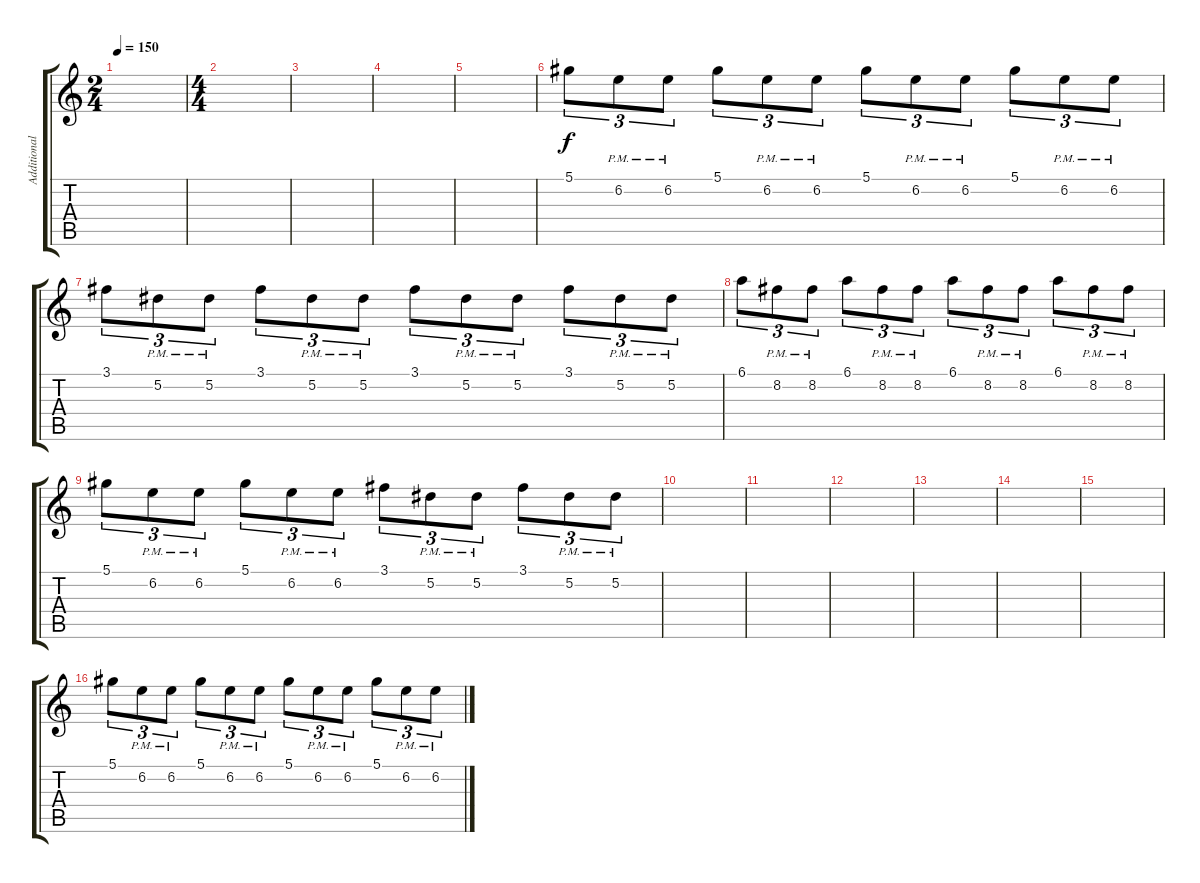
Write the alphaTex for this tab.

\track ("Additional Guitar" "Additional") {instrument overdrivenguitar}
\staff {score tabs}
\tuning (Eb4 Bb3 Gb3 Db3 Ab2 Db2) {hide}
\ts (2 4)
\tempo 150
\clef g2
\ks c
|
\ts (4 4)
|
|
|
|
5.1.8{tu (3 2)} 6.2{pm}.8{tu (3 2)} 6.2{pm}.8{tu (3 2)} 5.1.8{tu (3 2)} 6.2{pm}.8{tu (3 2)} 6.2{pm}.8{tu (3 2)} 5.1.8{tu (3 2)} 6.2{pm}.8{tu (3 2)} 6.2{pm}.8{tu (3 2)} 5.1.8{tu (3 2)} 6.2{pm}.8{tu (3 2)} 6.2{pm}.8{tu (3 2)} |
3.1.8{tu (3 2)} 5.2{pm}.8{tu (3 2)} 5.2{pm}.8{tu (3 2)} 3.1.8{tu (3 2)} 5.2{pm}.8{tu (3 2)} 5.2{pm}.8{tu (3 2)} 3.1.8{tu (3 2)} 5.2{pm}.8{tu (3 2)} 5.2{pm}.8{tu (3 2)} 3.1.8{tu (3 2)} 5.2{pm}.8{tu (3 2)} 5.2{pm}.8{tu (3 2)} |
6.1.8{tu (3 2)} 8.2{pm}.8{tu (3 2)} 8.2{pm}.8{tu (3 2)} 6.1.8{tu (3 2)} 8.2{pm}.8{tu (3 2)} 8.2{pm}.8{tu (3 2)} 6.1.8{tu (3 2)} 8.2{pm}.8{tu (3 2)} 8.2{pm}.8{tu (3 2)} 6.1.8{tu (3 2)} 8.2{pm}.8{tu (3 2)} 8.2{pm}.8{tu (3 2)} |
5.1.8{tu (3 2)} 6.2{pm}.8{tu (3 2)} 6.2{pm}.8{tu (3 2)} 5.1.8{tu (3 2)} 6.2{pm}.8{tu (3 2)} 6.2{pm}.8{tu (3 2)} 3.1.8{tu (3 2)} 5.2{pm}.8{tu (3 2)} 5.2{pm}.8{tu (3 2)} 3.1.8{tu (3 2)} 5.2{pm}.8{tu (3 2)} 5.2{pm}.8{tu (3 2)} |
|
|
|
|
|
|
5.1.8{tu (3 2)} 6.2{pm}.8{tu (3 2)} 6.2{pm}.8{tu (3 2)} 5.1.8{tu (3 2)} 6.2{pm}.8{tu (3 2)} 6.2{pm}.8{tu (3 2)} 5.1.8{tu (3 2)} 6.2{pm}.8{tu (3 2)} 6.2{pm}.8{tu (3 2)} 5.1.8{tu (3 2)} 6.2{pm}.8{tu (3 2)} 6.2{pm}.8{tu (3 2)}
